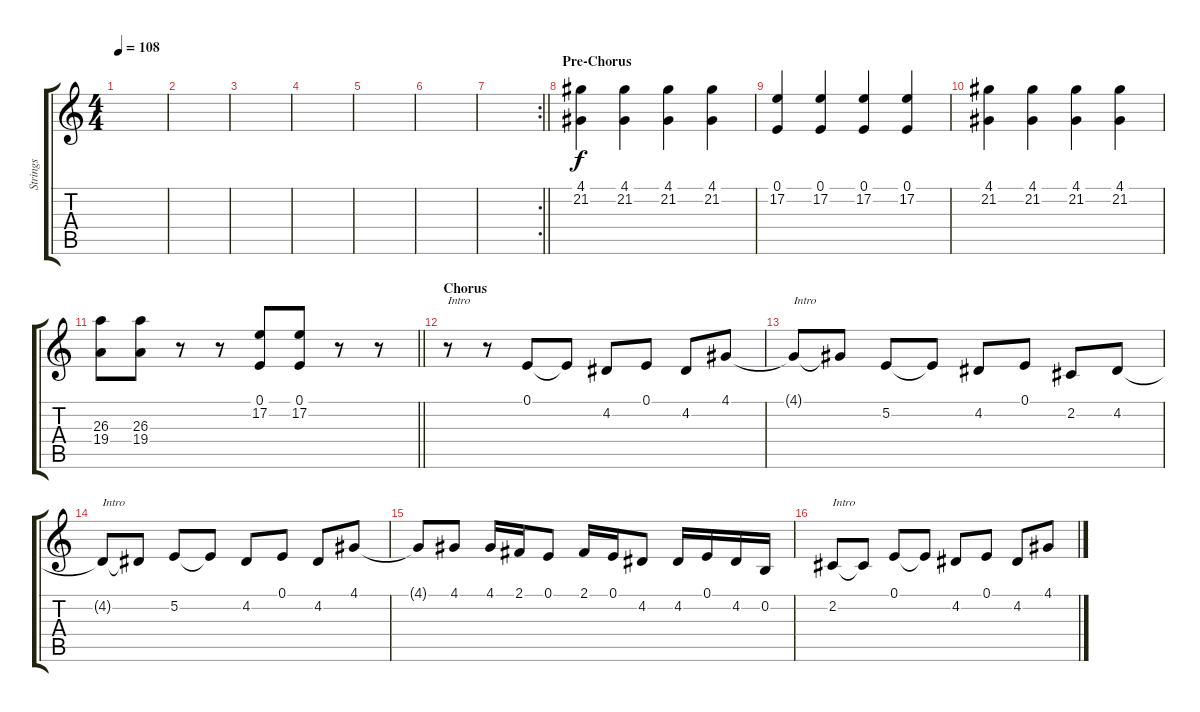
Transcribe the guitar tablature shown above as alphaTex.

\track ("Strings" "Strings") {instrument tremolostrings}
\staff {score tabs}
\tuning (E4 B3 G3 D3 A2 E2) {hide}
\ts (4 4)
\tempo 108
\clef g2
\ks c
|
|
|
|
|
|
\rc 2
\barLineRight lightlight
|
\section ("" "Pre-Chorus")
(4.1 21.2).4 (4.1 21.2).4 (4.1 21.2).4 (4.1 21.2).4 |
(0.1 17.2).4 (0.1 17.2).4 (0.1 17.2).4 (0.1 17.2).4 |
(4.1 21.2).4 (4.1 21.2).4 (4.1 21.2).4 (4.1 21.2).4 |
\barLineRight lightlight
(26.3 19.4).8 (26.3 19.4).8 r.8 r.8 (0.1 17.2).8 (0.1 17.2).8 r.8 r.8 |
\section ("" "Chorus")
r.8{txt "Intro"} r.8 0.1.8 0.1{t}.8 4.2.8 0.1.8 4.2.8 4.1.8 |
4.1{t}.8{txt "Intro"} 4.1{t}.8 5.2.8 5.2{t}.8 4.2.8 0.1.8 2.2.8 4.2.8 |
4.2{t}.8{txt "Intro"} 4.2{t}.8 5.2.8 5.2{t}.8 4.2.8 0.1.8 4.2.8 4.1.8 |
4.1{t}.8 4.1.8 4.1.16 2.1.16 0.1.8 2.1.16 0.1.16 4.2.8 4.2.16 0.1.16 4.2.16 0.2.16 |
2.2.8{txt "Intro"} 2.2{t}.8 0.1.8 0.1{t}.8 4.2.8 0.1.8 4.2.8 4.1.8
